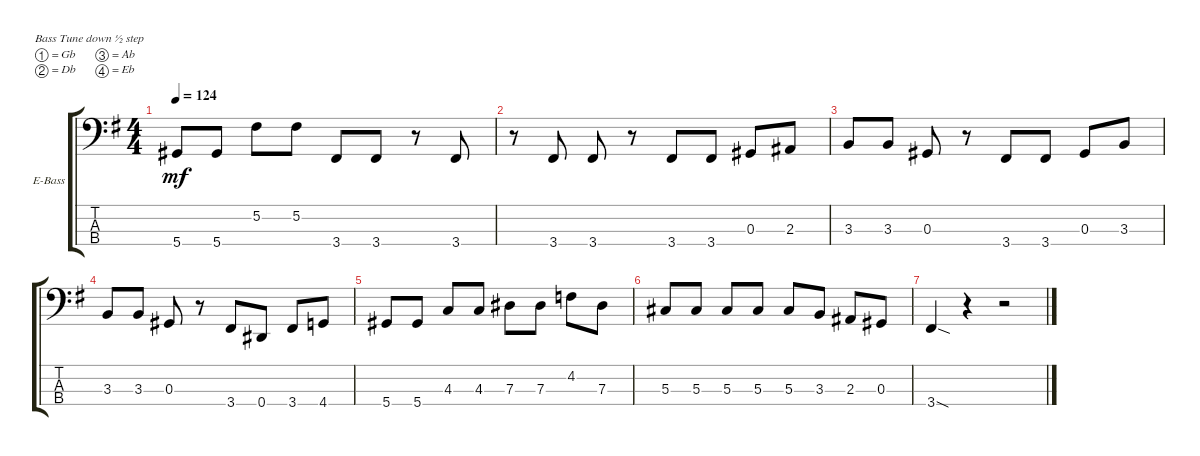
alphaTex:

\defaultSystemsLayout 4
\bracketExtendMode groupsimilarinstruments
\firstSystemTrackNameOrientation horizontal
\otherSystemsTrackNameOrientation horizontal
\track ("GENE SIMMONS" "E-Bass") {instrument electricbassfinger}
\staff {score tabs}
\tuning (Gb2 Db2 Ab1 Eb1)
\ts (4 4)
\tempo 124
\clef f4
\scale
0.333333
\ks g
5.4.8{dy mf} 5.4.8 5.2.8 5.2.8 3.4.8 3.4.8 r.8 3.4.8 |
\scale
0.333333 r.8 3.4.8 3.4.8 r.8 3.4.8 3.4.8 0.3.8 2.3.8 |
\scale
0.333333 3.3.8 3.3.8 0.3.8 r.8 3.4.8 3.4.8 0.3.8 3.3.8 |
\scale
0.333333 3.3.8 3.3.8 0.3.8 r.8 3.4.8 0.4.8 3.4.8 4.4.8 |
\scale
0.333333 5.4.8 5.4.8 4.3.8 4.3.8 7.3.8 7.3.8 4.2.8 7.3.8 |
5.3.8 5.3.8 5.3.8 5.3.8 5.3.8 3.3.8 2.3.8 0.3.8 |
3.4{sod}.4 r.4 r.2
